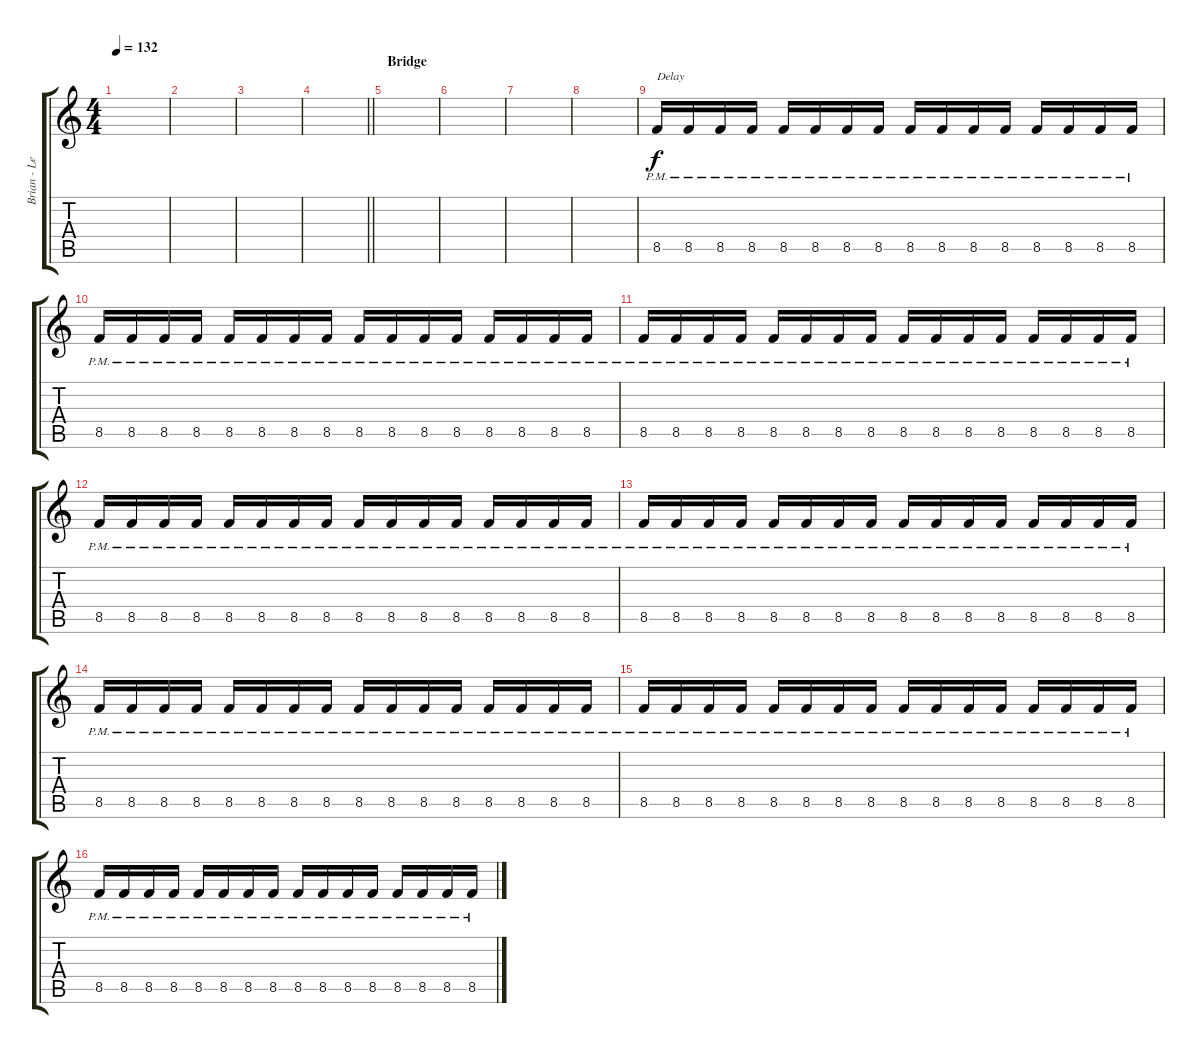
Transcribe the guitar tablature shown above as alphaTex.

\track ("Brian - Lead Guitar" "Brian - Le") {instrument electricguitarjazz}
\staff {score tabs}
\tuning (E4 B3 G3 D3 A2 E2) {hide}
\ts (4 4)
\tempo 132
\clef g2
\ks c
|
|
|
\barLineRight lightlight
|
\section ("" "Bridge")
|
|
|
|
8.5{pm}.16{txt "Delay" volume 13 instrument electricguitarjazz} 8.5{pm}.16 8.5{pm}.16 8.5{pm}.16 8.5{pm}.16 8.5{pm}.16 8.5{pm}.16 8.5{pm}.16 8.5{pm}.16 8.5{pm}.16 8.5{pm}.16 8.5{pm}.16 8.5{pm}.16 8.5{pm}.16 8.5{pm}.16 8.5{pm}.16 |
8.5{pm}.16 8.5{pm}.16 8.5{pm}.16 8.5{pm}.16 8.5{pm}.16 8.5{pm}.16 8.5{pm}.16 8.5{pm}.16 8.5{pm}.16 8.5{pm}.16 8.5{pm}.16 8.5{pm}.16 8.5{pm}.16 8.5{pm}.16 8.5{pm}.16 8.5{pm}.16 |
8.5{pm}.16 8.5{pm}.16 8.5{pm}.16 8.5{pm}.16 8.5{pm}.16 8.5{pm}.16 8.5{pm}.16 8.5{pm}.16 8.5{pm}.16 8.5{pm}.16 8.5{pm}.16 8.5{pm}.16 8.5{pm}.16 8.5{pm}.16 8.5{pm}.16 8.5{pm}.16 |
8.5{pm}.16 8.5{pm}.16 8.5{pm}.16 8.5{pm}.16 8.5{pm}.16 8.5{pm}.16 8.5{pm}.16 8.5{pm}.16 8.5{pm}.16 8.5{pm}.16 8.5{pm}.16 8.5{pm}.16 8.5{pm}.16 8.5{pm}.16 8.5{pm}.16 8.5{pm}.16 |
8.5{pm}.16 8.5{pm}.16 8.5{pm}.16 8.5{pm}.16 8.5{pm}.16 8.5{pm}.16 8.5{pm}.16 8.5{pm}.16 8.5{pm}.16 8.5{pm}.16 8.5{pm}.16 8.5{pm}.16 8.5{pm}.16 8.5{pm}.16 8.5{pm}.16 8.5{pm}.16 |
8.5{pm}.16 8.5{pm}.16 8.5{pm}.16 8.5{pm}.16 8.5{pm}.16 8.5{pm}.16 8.5{pm}.16 8.5{pm}.16 8.5{pm}.16 8.5{pm}.16 8.5{pm}.16 8.5{pm}.16 8.5{pm}.16 8.5{pm}.16 8.5{pm}.16 8.5{pm}.16 |
8.5{pm}.16 8.5{pm}.16 8.5{pm}.16 8.5{pm}.16 8.5{pm}.16 8.5{pm}.16 8.5{pm}.16 8.5{pm}.16 8.5{pm}.16 8.5{pm}.16 8.5{pm}.16 8.5{pm}.16 8.5{pm}.16 8.5{pm}.16 8.5{pm}.16 8.5{pm}.16 |
8.5{pm}.16 8.5{pm}.16 8.5{pm}.16 8.5{pm}.16 8.5{pm}.16 8.5{pm}.16 8.5{pm}.16 8.5{pm}.16 8.5{pm}.16 8.5{pm}.16 8.5{pm}.16 8.5{pm}.16 8.5{pm}.16 8.5{pm}.16 8.5{pm}.16 8.5{pm}.16
